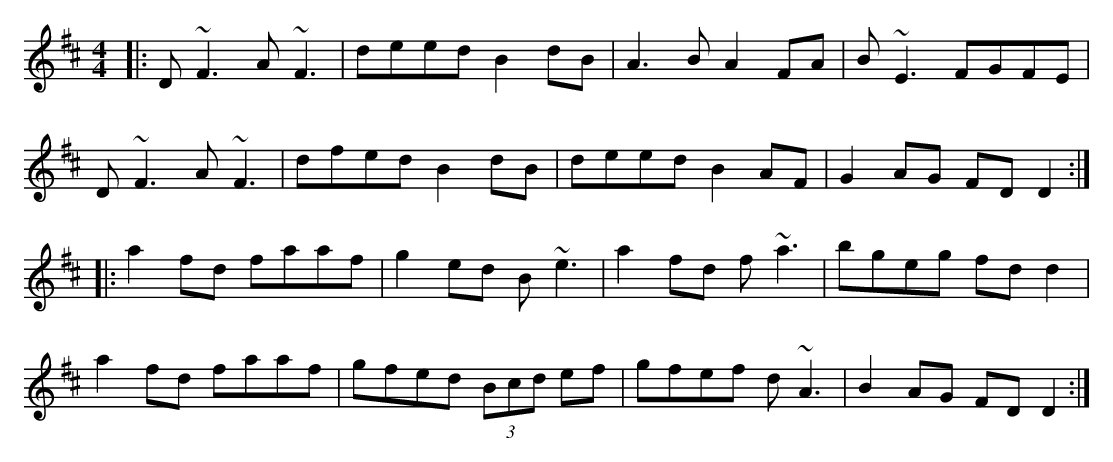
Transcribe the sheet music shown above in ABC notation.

X:1
M:4/4
K:D
|:D~F3 A~F3|deed B2dB|A3B A2FA|B~E3 FGFE|
D~F3 A~F3|dfed B2dB|deed B2AF|G2AG FDD2:|
|:a2 fd faaf|g2ed B~e3|a2 fd f~a3|bgeg fdd2|
a2 fd faaf|gfed (3Bcd ef|gfef d~A3|B2AG FDD2:|
